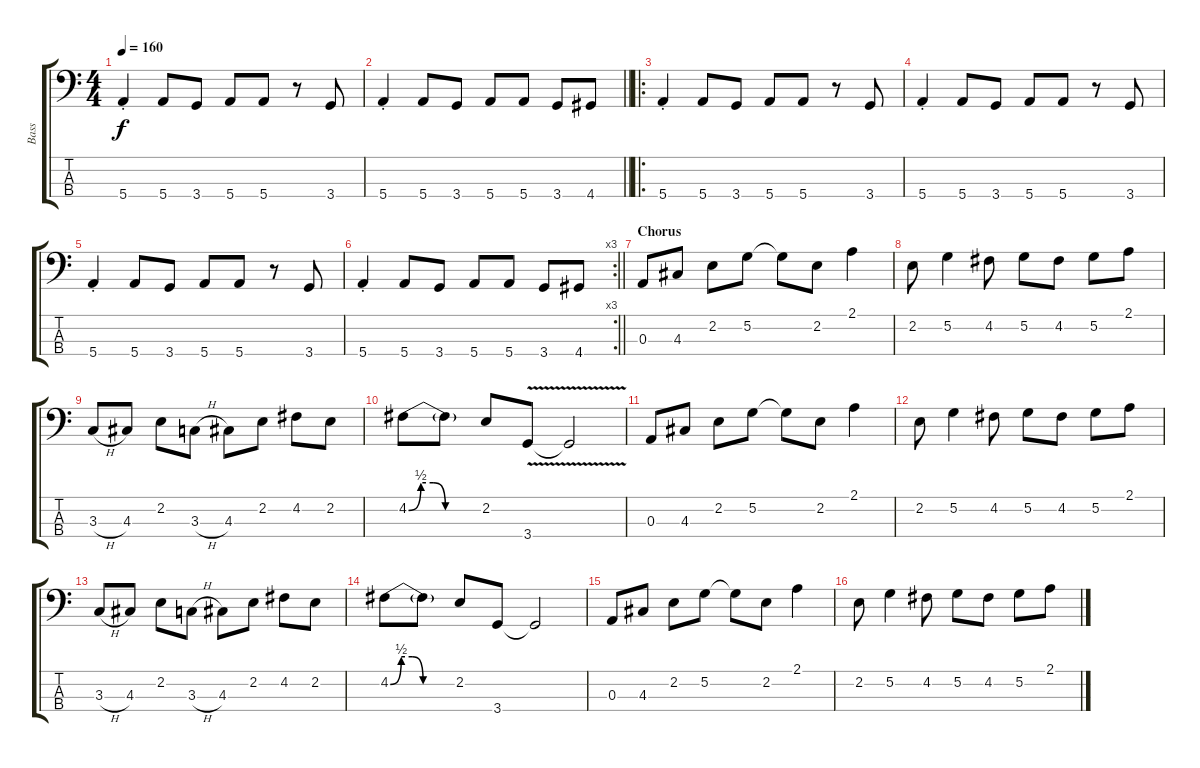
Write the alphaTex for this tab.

\track ("Bass" "Bass") {instrument electricbasspick}
\staff {score tabs}
\tuning (G2 D2 A1 E1) {hide}
\ts (4 4)
\tempo 160
\clef f4
\ks c
5.4{st}.4{dy f} 5.4.8 3.4.8 5.4.8 5.4.8 r.8 3.4.8 |
\barLineRight lightlight
5.4{st}.4 5.4.8 3.4.8 5.4.8 5.4.8 3.4.8 4.4.8 |
\ro
5.4{st}.4 5.4.8 3.4.8 5.4.8 5.4.8 r.8 3.4.8 |
5.4{st}.4 5.4.8 3.4.8 5.4.8 5.4.8 r.8 3.4.8 |
5.4{st}.4 5.4.8 3.4.8 5.4.8 5.4.8 r.8 3.4.8 |
\rc 3
\barLineRight lightlight
5.4{st}.4 5.4.8 3.4.8 5.4.8 5.4.8 3.4.8 4.4.8 |
\section ("" "Chorus")
0.3.8 4.3.8 2.2.8 5.2.8 5.2{t}.8 2.2.8 2.1.4 |
2.2.8 5.2.4 4.2.8 5.2.8 4.2.8 5.2.8 2.1.8 |
3.3{h}.8 4.3.8 2.2.8 3.3{h}.8 4.3.8 2.2.8 4.2.8 2.2.8 |
4.2{be (custom 0 0 10 2 20 2 30 0 60 0)}.8 4.2{t}.8 2.2.8 3.4{v}.8 3.4{t}.2 |
0.3.8 4.3.8 2.2.8 5.2.8 5.2{t}.8 2.2.8 2.1.4 |
2.2.8 5.2.4 4.2.8 5.2.8 4.2.8 5.2.8 2.1.8 |
3.3{h}.8 4.3.8 2.2.8 3.3{h}.8 4.3.8 2.2.8 4.2.8 2.2.8 |
4.2{be (custom 0 0 10 2 20 2 30 0 60 0)}.8 4.2{t}.8 2.2.8 3.4.8 3.4{t}.2 |
0.3.8 4.3.8 2.2.8 5.2.8 5.2{t}.8 2.2.8 2.1.4 |
2.2.8 5.2.4 4.2.8 5.2.8 4.2.8 5.2.8 2.1.8
